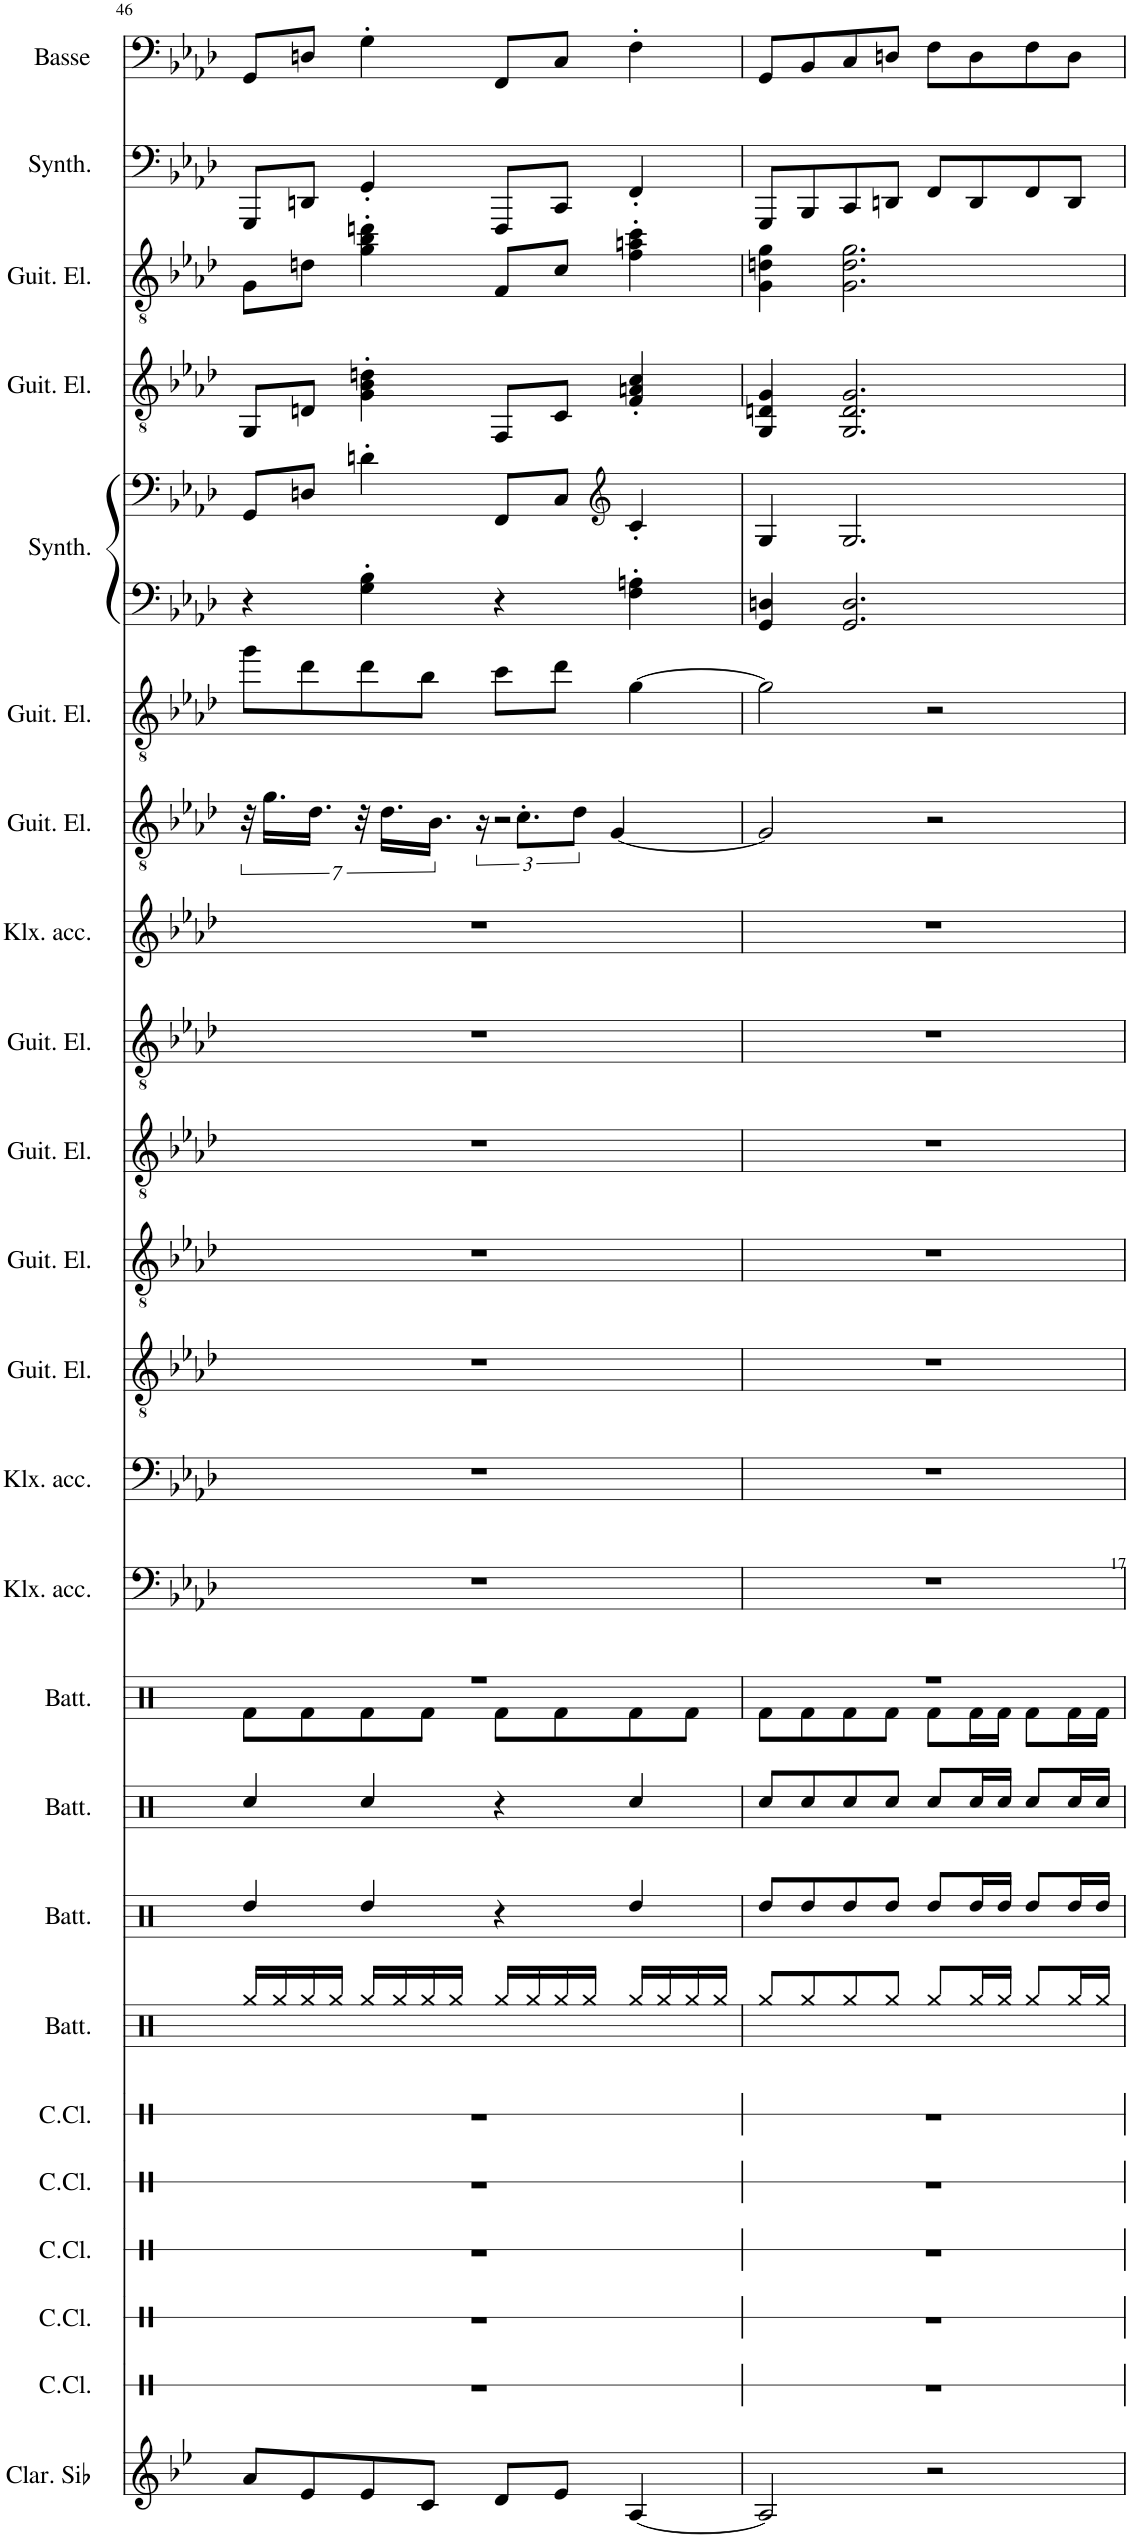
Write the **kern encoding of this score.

**kern	**kern	**kern	**kern	**kern	**kern	**kern	**kern	**kern	**kern	**kern	**kern	**kern	**kern	**kern	**kern	**kern	**kern	**kern	**kern	**kern	**kern	**kern	**kern	**kern
*part24	*part23	*part22	*part21	*part20	*part19	*part18	*part17	*part16	*part15	*part14	*part13	*part12	*part11	*part10	*part9	*part8	*part7	*part6	*part5	*part5	*part4	*part3	*part2	*part1
*staff25	*staff24	*staff23	*staff22	*staff21	*staff20	*staff19	*staff18	*staff17	*staff16	*staff15	*staff14	*staff13	*staff12	*staff11	*staff10	*staff9	*staff8	*staff7	*staff6	*staff5	*staff4	*staff3	*staff2	*staff1
*I"Clarinette en Sib	*I"Caisse claire	*I"Caisse claire	*I"Caisse claire	*I"Caisse claire	*I"Caisse claire	*I"Batterie	*I"Batterie	*I"Batterie	*I"Batterie	*I"Klaxon accordés.	*I"Klaxon accordés.	*I"Guitare électrique	*I"Guitare électrique	*I"Guitare électrique	*I"Guitare électrique	*I"Klaxon accordés.	*I"Guitare électrique	*I"Guitare électrique	*I"Synthétiseur de triangles	*	*I"Guitare électrique	*I"Guitare électrique	*I"Synthétiseur d'effets	*I"Basse acoustique
*I'Clar. Sib	*I'C.Cl.	*I'C.Cl.	*I'C.Cl.	*I'C.Cl.	*I'C.Cl.	*I'Batt.	*I'Batt.	*I'Batt.	*I'Batt.	*I'Klx. acc.	*I'Klx. acc.	*I'Guit. El.	*I'Guit. El.	*I'Guit. El.	*I'Guit. El.	*I'Klx. acc.	*I'Guit. El.	*I'Guit. El.	*I'Synth.	*	*I'Guit. El.	*I'Guit. El.	*I'Synth.	*I'Basse
!!LO:PB:g=z
*clefG2	*clefX	*clefX	*clefX	*clefX	*clefX	*clefX	*clefX	*clefX	*clefX	*clefF4	*clefF4	*clefGv2	*clefGv2	*clefGv2	*clefGv2	*clefG2	*clefGv2	*clefGv2	*clefF4	*clefF4	*clefGv2	*clefGv2	*clefF4	*clefF4
*Trd1c2	*	*	*	*	*	*	*	*	*	*	*	*	*	*	*	*	*	*	*	*	*	*	*	*Trd7c12
*k[b-e-]	*k[b-e-a-d-]	*k[b-e-a-d-]	*k[b-e-a-d-]	*k[b-e-a-d-]	*k[b-e-a-d-]	*k[]	*k[]	*k[]	*k[]	*k[b-e-a-d-]	*k[b-e-a-d-]	*k[b-e-a-d-]	*k[b-e-a-d-]	*k[b-e-a-d-]	*k[b-e-a-d-]	*k[b-e-a-d-]	*k[b-e-a-d-]	*k[b-e-a-d-]	*k[b-e-a-d-]	*k[b-e-a-d-]	*k[b-e-a-d-]	*k[b-e-a-d-]	*k[b-e-a-d-]	*k[b-e-a-d-]
*M4/4	*M4/4	*M4/4	*M4/4	*M4/4	*M4/4	*M4/4	*M4/4	*M4/4	*M4/4	*M4/4	*M4/4	*M4/4	*M4/4	*M4/4	*M4/4	*M4/4	*M4/4	*M4/4	*M4/4	*M4/4	*M4/4	*M4/4	*M4/4	*M4/4
=46	=46	=46	=46	=46	=46	=46	=46	=46	=46	=46	=46	=46	=46	=46	=46	=46	=46	=46	=46	=46	=46	=46	=46	=46
*	*	*	*	*	*	*	*	*	*^	*	*	*	*	*	*	*	*	*	*	*	*	*	*	*
8a/L	1r	1r	1r	1r	1r	16Rgg/LL	4Rdd/	4Rcc/	1r	8Rf\L	1r	1r	1r	1r	1r	1r	1r	28r	8gg\L	4r	8GG/L	8GG/L	8G\L	8GGG/L	8GG/L
.	.	.	.	.	.	.	.	.	.	.	.	.	.	.	.	.	.	14.g\LL	.	.	.	.	.	.	.
.	.	.	.	.	.	16Rgg/	.	.	.	.	.	.	.	.	.	.	.	.	.	.	.	.	.	.	.
8e-/	.	.	.	.	.	16Rgg/	.	.	.	8Rf\	.	.	.	.	.	.	.	.	8dd-\	.	8Dn/J	8Dn/J	8dn\J	8DDn/J	8Dn/J
.	.	.	.	.	.	.	.	.	.	.	.	.	.	.	.	.	.	14.d-\JJ	.	.	.	.	.	.	.
.	.	.	.	.	.	16Rgg/JJ	.	.	.	.	.	.	.	.	.	.	.	.	.	.	.	.	.	.	.
8e-/	.	.	.	.	.	16Rgg/LL	4Rdd/	4Rcc/	.	8Rf\	.	.	.	.	.	.	.	28r	8dd-\	4G\' 4B-\'	4dn'\	4G\' 4B-\' 4dn\'	4g\' 4b-\' 4ddn\'	4GG'/	4G'\
.	.	.	.	.	.	.	.	.	.	.	.	.	.	.	.	.	.	14.d-\LL	.	.	.	.	.	.	.
.	.	.	.	.	.	16Rgg/	.	.	.	.	.	.	.	.	.	.	.	.	.	.	.	.	.	.	.
8c/J	.	.	.	.	.	16Rgg/	.	.	.	8Rf\J	.	.	.	.	.	.	.	.	8b-\J	.	.	.	.	.	.
.	.	.	.	.	.	.	.	.	.	.	.	.	.	.	.	.	.	14.B-\JJ	.	.	.	.	.	.	.
.	.	.	.	.	.	16Rgg/JJ	.	.	.	.	.	.	.	.	.	.	.	.	.	.	.	.	.	.	.
8d/L	.	.	.	.	.	16Rgg/LL	4r	4r	.	8Rf\L	.	.	.	.	.	.	.	24r	8cc\L	4r	8FF/L	8FF/L	8F/L	8FFF/L	8FF/L
.	.	.	.	.	.	.	.	.	.	.	.	.	.	.	.	.	.	2r	.	.	.	.	.	.	.
.	.	.	.	.	.	16Rgg/	.	.	.	.	.	.	.	.	.	.	.	.	.	.	.	.	.	.	.
8e-/J	.	.	.	.	.	16Rgg/	.	.	.	8Rf\	.	.	.	.	.	.	.	.	8dd-\J	.	8C/J	8C/J	8c/J	8CC/J	8C/J
.	.	.	.	.	.	16Rgg/JJ	.	.	.	.	.	.	.	.	.	.	.	.	.	.	.	.	.	.	.
*	*	*	*	*	*	*	*	*	*	*	*	*	*	*	*	*	*	*	*	*	*clefG2	*	*	*	*
[4A/	.	.	.	.	.	16Rgg/LL	4Rdd/	4Rcc/	.	8Rf\	.	.	.	.	.	.	.	.	[4g\	4F\' 4An\'	4c'/	4F/' 4An/' 4c/'	4f\' 4an\' 4cc\'	4FF'/	4F'\
.	.	.	.	.	.	16Rgg/	.	.	.	.	.	.	.	.	.	.	.	.	.	.	.	.	.	.	.
.	.	.	.	.	.	16Rgg/	.	.	.	8Rf\J	.	.	.	.	.	.	.	.	.	.	.	.	.	.	.
.	.	.	.	.	.	16Rgg/JJ	.	.	.	.	.	.	.	.	.	.	.	.	.	.	.	.	.	.	.
2ryy	2ryy	2ryy	2ryy	2ryy	2ryy	2ryy	2ryy	2ryy	2ryy	2ryy	2ryy	2ryy	2ryy	2ryy	2ryy	2ryy	2ryy	.	2ryy	2ryy	2ryy	2ryy	2ryy	2ryy	2ryy
.	.	.	.	.	.	.	.	.	.	.	.	.	.	.	.	.	.	12.c'\L	.	.	.	.	.	.	.
.	.	.	.	.	.	.	.	.	.	.	.	.	.	.	.	.	.	12d-\J	.	.	.	.	.	.	.
.	.	.	.	.	.	.	.	.	.	.	.	.	.	.	.	.	.	[4G/	.	.	.	.	.	.	.
=47	=47	=47	=47	=47	=47	=47	=47	=47	=47	=47	=47	=47	=47	=47	=47	=47	=47	=47	=47	=47	=47	=47	=47	=47	=47
2A/]	1r	1r	1r	1r	1r	8Rgg/L	8Rdd/L	8Rcc/L	1r	8Rf\L	1r	1r	1r	1r	1r	1r	1r	2G/]	2g\]	4GG/ 4Dn/	4G/	4GG/ 4Dn/ 4G/	4G\ 4dn\ 4g\	8GGG/L	8GG/L
.	.	.	.	.	.	8Rgg/	8Rdd/	8Rcc/	.	8Rf\	.	.	.	.	.	.	.	.	.	.	.	.	.	8BBB-/	8BB-/
.	.	.	.	.	.	8Rgg/	8Rdd/	8Rcc/	.	8Rf\	.	.	.	.	.	.	.	.	.	2.GG/ 2.D/	2.G/	2.GG/ 2.D/ 2.G/	2.G\ 2.d\ 2.g\	8CC/	8C/
.	.	.	.	.	.	8Rgg/J	8Rdd/J	8Rcc/J	.	8Rf\J	.	.	.	.	.	.	.	.	.	.	.	.	.	8DDn/J	8Dn/J
2r	.	.	.	.	.	8Rgg/L	8Rdd/L	8Rcc/L	.	8Rf\L	.	.	.	.	.	.	.	2r	2r	.	.	.	.	8FF/L	8F\L
.	.	.	.	.	.	16Rgg/L	16Rdd/L	16Rcc/L	.	16Rf\L	.	.	.	.	.	.	.	.	.	.	.	.	.	8DD/	8D\
.	.	.	.	.	.	16Rgg/JJ	16Rdd/JJ	16Rcc/JJ	.	16Rf\JJ	.	.	.	.	.	.	.	.	.	.	.	.	.	.	.
.	.	.	.	.	.	8Rgg/L	8Rdd/L	8Rcc/L	.	8Rf\L	.	.	.	.	.	.	.	.	.	.	.	.	.	8FF/	8F\
.	.	.	.	.	.	16Rgg/L	16Rdd/L	16Rcc/L	.	16Rf\L	.	.	.	.	.	.	.	.	.	.	.	.	.	8DD/J	8D\J
.	.	.	.	.	.	16Rgg/JJ	16Rdd/JJ	16Rcc/JJ	.	16Rf\JJ	.	.	.	.	.	.	.	.	.	.	.	.	.	.	.
*	*	*	*	*	*	*	*	*	*v	*v	*	*	*	*	*	*	*	*	*	*	*	*	*	*	*
=	=	=	=	=	=	=	=	=	=	=	=	=	=	=	=	=	=	=	=	=	=	=	=	=
*-	*-	*-	*-	*-	*-	*-	*-	*-	*-	*-	*-	*-	*-	*-	*-	*-	*-	*-	*-	*-	*-	*-	*-	*-
